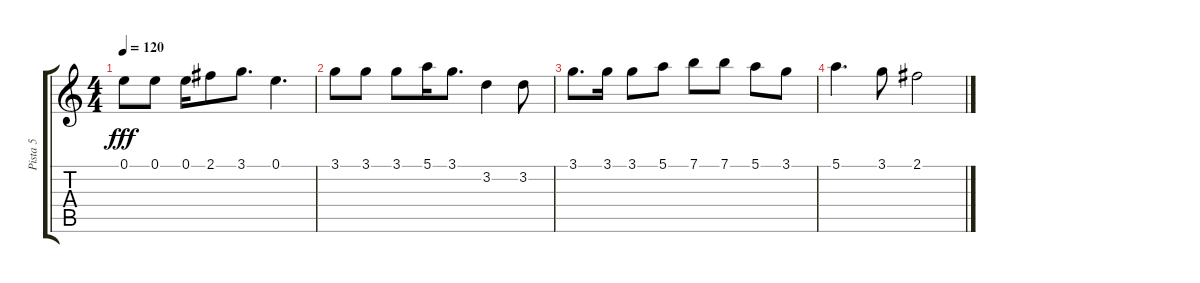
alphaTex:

\track ("Pista 5" "Pista 5") {instrument acousticguitarsteel}
\staff {score tabs}
\tuning (E4 B3 G3 D3 A2 E2) {hide}
\ts (4 4)
\tempo 120
\clef g2
\ks c
0.1.8{dy fff} 0.1.8 0.1.16 2.1.8 3.1.8{d} 0.1.4{d} |
3.1.8 3.1.8 3.1.8 5.1.16 3.1.8{d} 3.2.4 3.2.8 |
3.1.8{d} 3.1.16 3.1.8 5.1.8 7.1.8 7.1.8 5.1.8 3.1.8 |
5.1.4{d} 3.1.8 2.1.2
